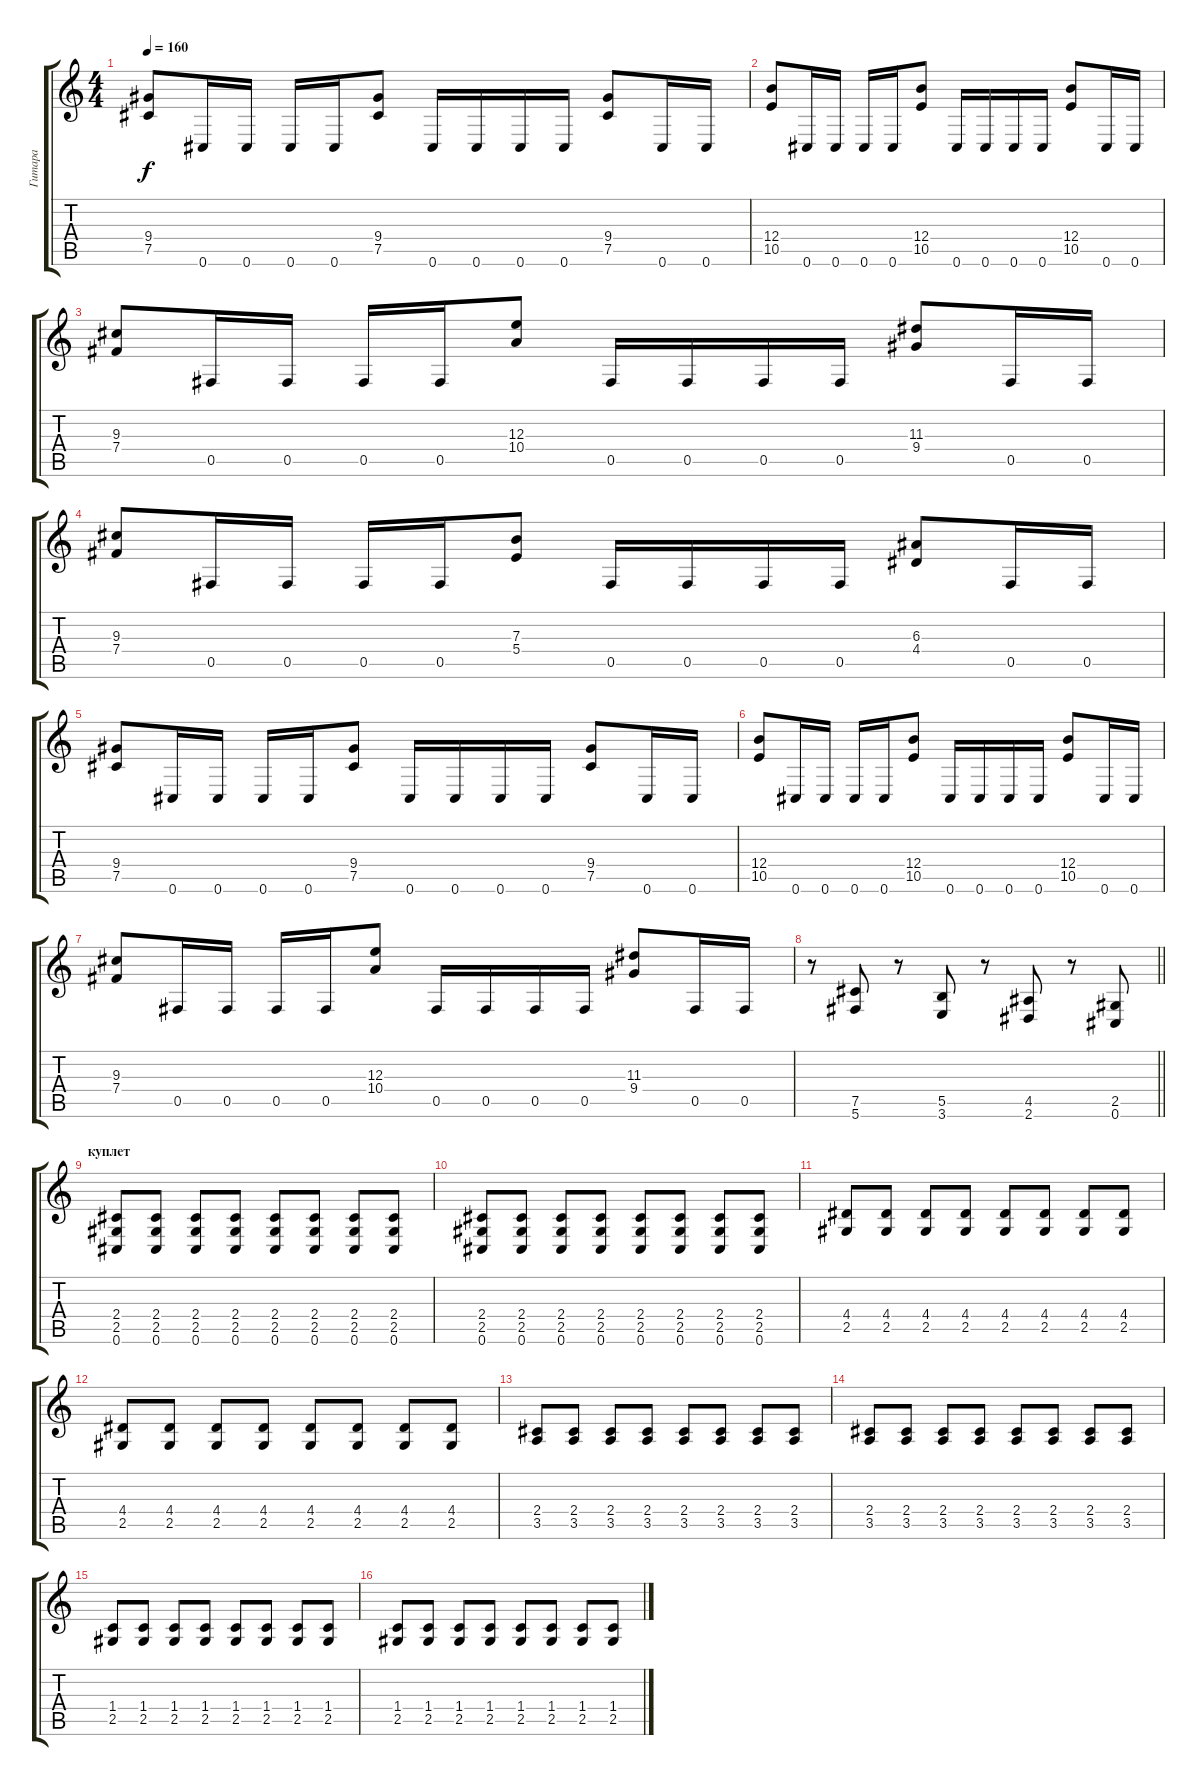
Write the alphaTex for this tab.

\track ("Гитара" "Гитара") {instrument distortionguitar}
\staff {score tabs}
\tuning (Db4 Ab3 E3 B2 Gb2 Db2) {hide}
\ts (4 4)
\tempo 160
\clef g2
\ks c
(9.4 7.5).8{dy f} 0.6.16 0.6.16 0.6.16 0.6.16 (9.4 7.5).8 0.6.16 0.6.16 0.6.16 0.6.16 (9.4 7.5).8 0.6.16 0.6.16 |
(12.4 10.5).8 0.6.16 0.6.16 0.6.16 0.6.16 (12.4 10.5).8 0.6.16 0.6.16 0.6.16 0.6.16 (12.4 10.5).8 0.6.16 0.6.16 |
(9.3 7.4).8 0.5.16 0.5.16 0.5.16 0.5.16 (12.3 10.4).8 0.5.16 0.5.16 0.5.16 0.5.16 (11.3 9.4).8 0.5.16 0.5.16 |
(9.3 7.4).8 0.5.16 0.5.16 0.5.16 0.5.16 (7.3 5.4).8 0.5.16 0.5.16 0.5.16 0.5.16 (6.3 4.4).8 0.5.16 0.5.16 |
(9.4 7.5).8 0.6.16 0.6.16 0.6.16 0.6.16 (9.4 7.5).8 0.6.16 0.6.16 0.6.16 0.6.16 (9.4 7.5).8 0.6.16 0.6.16 |
(12.4 10.5).8 0.6.16 0.6.16 0.6.16 0.6.16 (12.4 10.5).8 0.6.16 0.6.16 0.6.16 0.6.16 (12.4 10.5).8 0.6.16 0.6.16 |
(9.3 7.4).8 0.5.16 0.5.16 0.5.16 0.5.16 (12.3 10.4).8 0.5.16 0.5.16 0.5.16 0.5.16 (11.3 9.4).8 0.5.16 0.5.16 |
\barLineRight lightlight
r.8 (7.5 5.6).8 r.8 (5.5 3.6).8 r.8 (4.5 2.6).8 r.8 (2.5 0.6).8 |
\section ("" "куплет")
(2.4 2.5 0.6).8 (2.4 2.5 0.6).8 (2.4 2.5 0.6).8 (2.4 2.5 0.6).8 (2.4 2.5 0.6).8 (2.4 2.5 0.6).8 (2.4 2.5 0.6).8 (2.4 2.5 0.6).8 |
(2.4 2.5 0.6).8 (2.4 2.5 0.6).8 (2.4 2.5 0.6).8 (2.4 2.5 0.6).8 (2.4 2.5 0.6).8 (2.4 2.5 0.6).8 (2.4 2.5 0.6).8 (2.4 2.5 0.6).8 |
(4.4 2.5).8 (4.4 2.5).8 (4.4 2.5).8 (4.4 2.5).8 (4.4 2.5).8 (4.4 2.5).8 (4.4 2.5).8 (4.4 2.5).8 |
(4.4 2.5).8 (4.4 2.5).8 (4.4 2.5).8 (4.4 2.5).8 (4.4 2.5).8 (4.4 2.5).8 (4.4 2.5).8 (4.4 2.5).8 |
(2.4 3.5).8 (2.4 3.5).8 (2.4 3.5).8 (2.4 3.5).8 (2.4 3.5).8 (2.4 3.5).8 (2.4 3.5).8 (2.4 3.5).8 |
(2.4 3.5).8 (2.4 3.5).8 (2.4 3.5).8 (2.4 3.5).8 (2.4 3.5).8 (2.4 3.5).8 (2.4 3.5).8 (2.4 3.5).8 |
(1.4 2.5).8 (1.4 2.5).8 (1.4 2.5).8 (1.4 2.5).8 (1.4 2.5).8 (1.4 2.5).8 (1.4 2.5).8 (1.4 2.5).8 |
(1.4 2.5).8 (1.4 2.5).8 (1.4 2.5).8 (1.4 2.5).8 (1.4 2.5).8 (1.4 2.5).8 (1.4 2.5).8 (1.4 2.5).8
